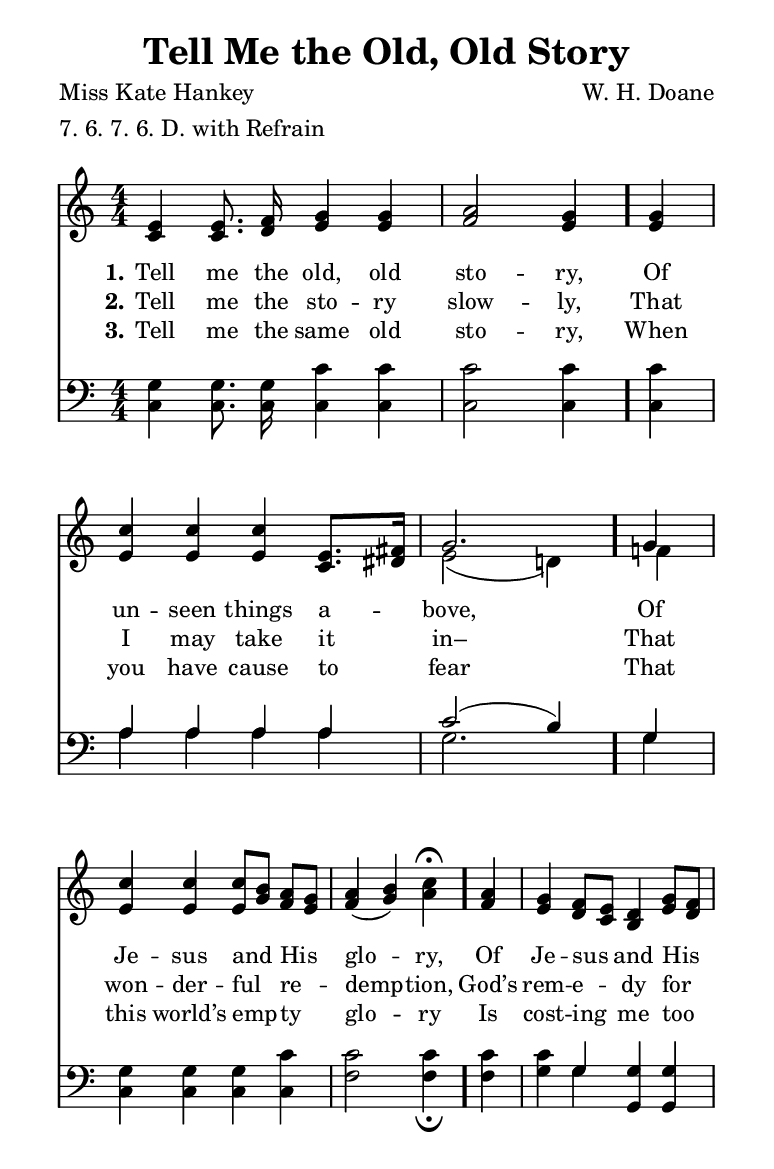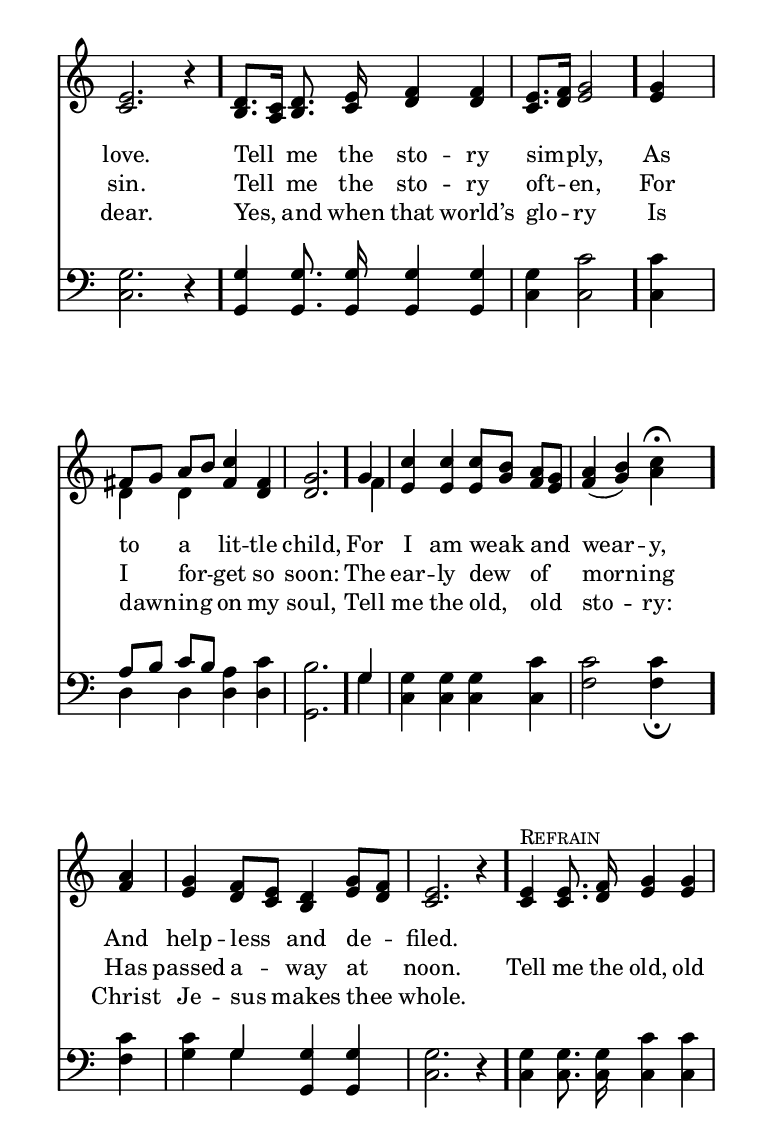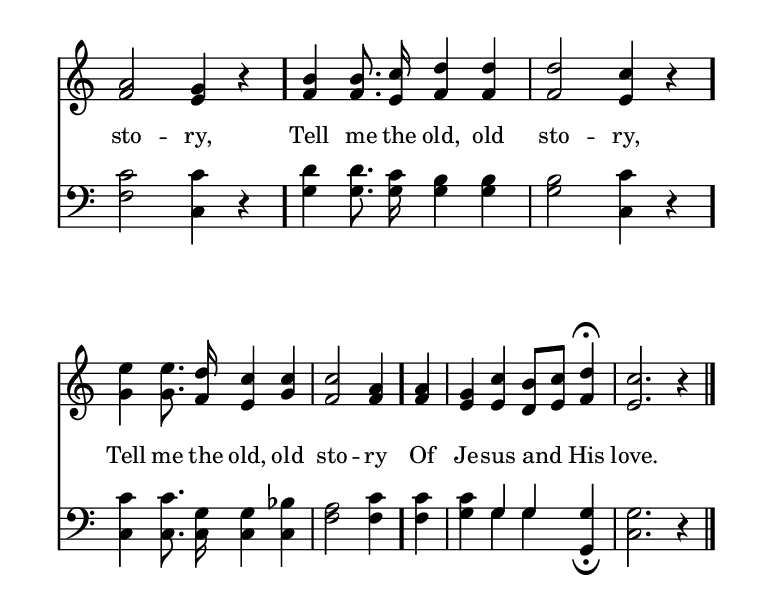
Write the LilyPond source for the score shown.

\include "common/global.ily"
\paper {
  \include "common/paper.ily"
  systems-per-page = ##f
}

\header{
  %gospel
  hymnnumber = "37"
  title = "Tell Me the Old, Old Story"
  tunename = ""
  meter = "7. 6. 7. 6. D. with Refrain"
  poet = "Miss Kate Hankey"
  composer = "W. H. Doane"
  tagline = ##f
}

% for fermata in MIDI
ta = { \tempo 4=80 }
tb = { \tempo 4=32 }

patternAA = { \ta c4 c8. c16 c4 c4 | c2 c4 }
patternBA = { \ta c4 | c4 c4 c4 c8.[ c16] | c2. }
patternBB = { \ta c4 | c4 c4 c4 c8.[ c16] | c2( c4) }
patternBC = { \ta c4 | c4 c4 c4 c4        | c2( c4) }
patternBD = { \ta c4 | c4 c4 c4 c4        | c2.     }
patternCA = { \ta c4 | c4 c4 c8[ c8] c8[ c8] | c4( c4) \tb c4 }
patternCB = { \ta c4 | c4 c4 c4      c4      | c2      \tb c4 }
patternCC = { \ta c4 | c4 c4 c8[ c8] c8[ c8] | c4( c4) \tb c4 }
patternCD = { \ta c4 | c4 c4 c4      c4      | c2      \tb c4 }
patternDA = { \ta c4 | c4 c8[ c8] c4 c8[ c8] | c2. c4 }
patternDB = { \ta c4 | c4 c4      c4 c4      | c2. c4 }
patternEA = { \ta c8.[ c16] c8. c16 c4 c4 | c8.[ c16] c2 }
patternEB = { \ta c4        c8. c16 c4 c4 | c4        c2 }
patternFA = { \ta c4 | c8[ c8] c8[ c8] c4 c4 | c2. }
patternFB = { \ta c4 | c4      c4      c4 c4 | c2. }
patternGA = { \ta c4 c8. c16 c4 c4 | c2 c4 c4 }
patternGB = { \ta c4 c8. c16 c4 c4 | c2 c4 }
patternHA = { \ta c4 | c4 c4 c8[ c8] \tb c4 \ta | c2. c4 }
patternHB = { \ta c4 | c4 c4 c4      \tb c4 \ta | c2. c4 }
patternHC = { \ta c4 | c4 c4 c8[ c8] \tb c4 \ta | c2. c4 }
patternHD = { \ta c4 | c4 c4 c4      \tb c4 \ta | c2. c4 }

global = {
  \include "common/overrides.ily"
  \override Staff.TimeSignature.style = #'numbered
  \time 4/4
  \override Score.MetronomeMark.transparent = ##t % hide all fermata changes too
  \ta
  \key c \major
  \autoBeamOff
}

notesSoprano = {
\global
\relative c' {

  \changePitch \patternAA { e e f g g | a g }
  \changePitch \patternBA { g | c c c e, fis | g }
  \changePitch \patternCA { g | c c c b a g | a b c\fermata }
  \changePitch \patternDA { a | g f e d g f | e r }

  \changePitch \patternEA { d c d e f f | e f g }
  \changePitch \patternFA { g | fis g a b c fis, | g }
  \changePitch \patternCA { g | c c c b a g | a b c\fermata }
  \changePitch \patternDA { a | g f e d g f | e r }

  << s^\markup { \small \caps "Refrain" }
  \changePitch \patternGA { e e f g g | a g r } >>
  \changePitch \patternGA { b b c d d | d c r }
  \changePitch \patternGB { e e d c c | c a }
  \changePitch \patternHA { a | g c b c d\fermata | c r }

  \bar "|."

}
}

notesAlto = {
\global
\relative e' {

  \changePitch \patternAA { c c d e e | f e }
  \changePitch \patternBB { e | e e e c dis | e d! }
  \changePitch \patternCC { f! | e e e g f e | f g a }
  \changePitch \patternDA { f | e d c b e d | c r }

  \changePitch \patternEA { b a b c d d | c d e }
  \changePitch \patternFB { e | d d fis d | d }
  \changePitch \patternCC { f | e e e g f e | f g a }
  \changePitch \patternDA { f | e d c b e d | c r }

  \changePitch \patternGA { c c d e e | f e r }
  \changePitch \patternGA { f f e f f | f e r }
  \changePitch \patternGB { g g f e g | f f }
  \changePitch \patternHC { f | e e d e f | e r }

}
}

notesTenor = {
\global
\relative a {

  \changePitch \patternAA { g g g c c | c c }
  \changePitch \patternBC { c a a a a | c b }
  \changePitch \patternCD { g | g g g c | c c }
  \changePitch \patternDB { c | c g g g | g r }

  \changePitch \patternEB { g g g g g | g c }
  \changePitch \patternFA { c a b c b a c | b }
  \changePitch \patternCD { g | g g g c | c c }
  \changePitch \patternDB { c | c g g g | g r }

  \changePitch \patternGA { g g g c c | c c r }
  \changePitch \patternGA { d d c b b | b c r }
  \changePitch \patternGB { c c g g bes | a c }
  \changePitch \patternHD { c | c g g g | g r }

}
}

notesBass = {
\global
\relative f {

  \changePitch \patternAA { c c c c c | c c }
  \changePitch \patternBD { c | a' a a a | g }
  \changePitch \patternCB { g | c, c c c | f f_\fermata }
  \changePitch \patternDB { f | g g g, g | c r }

  \changePitch \patternEB { g g g g g | c c }
  \changePitch \patternFB { c | d d d d | g, }
  \changePitch \patternCB { g' | c, c c c | f f_\fermata }
  \changePitch \patternDB { f | g g g, g | c r }

  \changePitch \patternGA { c c c c c | f c r }
  \changePitch \patternGA { g' g g g g | g c, r }
  \changePitch \patternGB { c c c c c | f f }
  \changePitch \patternHB { f | g g g g,_\fermata | c r }

}
}

Refrain = \lyricmode {

Tell me the old, old sto -- ry, \bar "."
Tell me the old, old sto -- ry, \bar "."
Tell me the old, old sto -- ry \bar "."
Of Je -- sus and His love. \bar "."

}

wordsA = \lyricmode {
\set stanza = "1."

Tell me the old, old sto -- ry, \bar "."
Of un -- seen things a -- bove, \bar "."
Of Je -- sus and His glo -- ry, \bar "."
Of Je -- sus and His love. \bar "."
Tell me the sto -- ry sim -- ply, \bar "."
As to a lit -- tle child, \bar "."
For I am weak and wear -- y, \bar "."
And help -- less and de -- filed. \bar "."

}

wordsB = \lyricmode {
\set stanza = "2."

Tell me the sto -- ry slow -- ly,
That I may take it in–
That won -- der -- ful re -- demp -- tion,
God’s rem -- e -- dy for sin.
Tell me the sto -- ry oft -- en,
For I for -- get so soon:
The ear -- ly dew of morn -- ing
Has passed a -- way at noon.

\Refrain

}

wordsC = \lyricmode {
\set stanza = "3."

Tell me the same old sto -- ry,
When you have cause to fear
That this world’s emp -- ty glo -- ry
Is cost -- ing me too dear.
Yes, and when that world’s glo -- ry
Is dawn -- ing on my soul,
Tell me the old, old sto -- ry:
Christ Je -- sus makes thee whole.

}

\score {
  \context ChoirStaff <<
    \context Staff = upper <<
      \set Staff.autoBeaming = ##f
      \set ChoirStaff.systemStartDelimiter = #'SystemStartBar
      \set ChoirStaff.printPartCombineTexts = ##f
      \partcombine #'(2 . 9) \notesSoprano \notesAlto
      \context NullVoice = sopranos { \voiceOne << \notesSoprano >> }
      \context NullVoice = altos { \voiceTwo << \notesAlto >> }
      \context Lyrics = one   \lyricsto sopranos \wordsA
      \context Lyrics = two   \lyricsto sopranos \wordsB
      \context Lyrics = three \lyricsto sopranos \wordsC
    >>
    \context Staff = men <<
      \set Staff.autoBeaming = ##f
      \clef bass
      \set ChoirStaff.printPartCombineTexts = ##f
      \partcombine #'(2 . 9) \notesTenor \notesBass
      \context NullVoice = tenors { \voiceOne << \notesTenor >> }
      \context NullVoice = basses { \voiceTwo << \notesBass >> }
    >>
  >>
  \layout {
    \include "common/layout.ily"
  }
  \midi{
    \include "common/midi.ily"
  }
}

\version "2.19.49"  % necessary for upgrading to future LilyPond versions.

% vi:set et ts=2 sw=2 ai nocindent syntax=lilypond:
